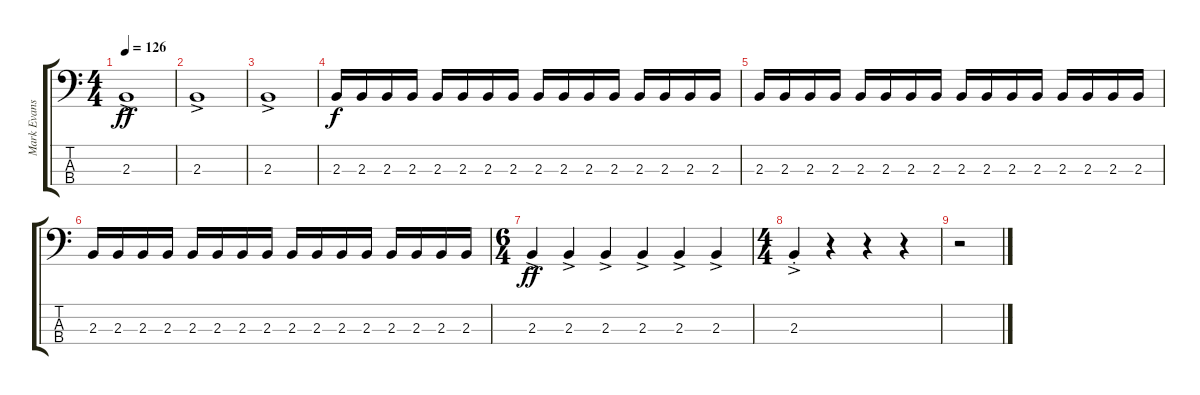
\track ("Mark Evans" "Mark Evans") {instrument electricbassfinger}
\staff {score tabs}
\tuning (G2 D2 A1 E1) {hide}
\ts (4 4)
\tempo 126
\clef f4
\ks c
2.3{ac}.1{dy ff} |
2.3{ac}.1 |
2.3{ac}.1 |
2.3.16{dy f} 2.3.16 2.3.16 2.3.16 2.3.16 2.3.16 2.3.16 2.3.16 2.3.16 2.3.16 2.3.16 2.3.16 2.3.16 2.3.16 2.3.16 2.3.16 |
2.3.16 2.3.16 2.3.16 2.3.16 2.3.16 2.3.16 2.3.16 2.3.16 2.3.16 2.3.16 2.3.16 2.3.16 2.3.16 2.3.16 2.3.16 2.3.16 |
2.3.16 2.3.16 2.3.16 2.3.16 2.3.16 2.3.16 2.3.16 2.3.16 2.3.16 2.3.16 2.3.16 2.3.16 2.3.16 2.3.16 2.3.16 2.3.16 |
\ts (6 4)
2.3{ac}.4{dy ff} 2.3{ac}.4 2.3{ac}.4 2.3{ac}.4 2.3{ac}.4 2.3{ac}.4 |
\ts (4 4)
2.3{ac st}.4 r.4 r.4 r.4 |
r.2
